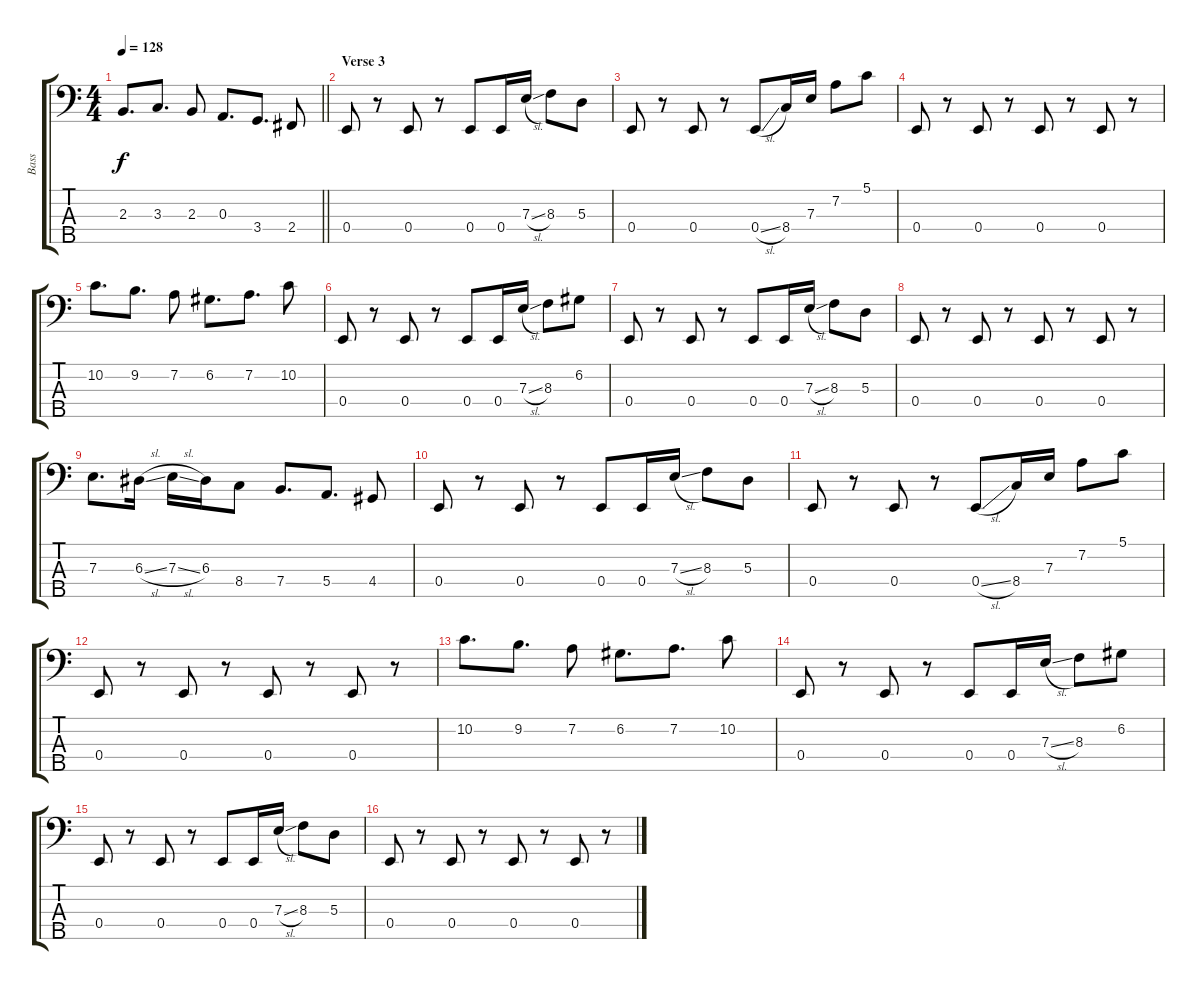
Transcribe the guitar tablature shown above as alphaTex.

\track ("Bass" "Bass") {instrument electricbassfinger}
\staff {score tabs}
\tuning (G2 D2 A1 E1 B0) {hide}
\ts (4 4)
\tempo 128
\clef f4
\barLineRight lightlight
\ks c
2.3.8{d dy f} 3.3.8{d} 2.3.8 0.3.8{d} 3.4.8{d} 2.4.8 |
\section ("" "Verse 3")
0.4.8 r.8 0.4.8 r.8 0.4.8 0.4.16 7.3{sl}.16 8.3.8 5.3.8 |
0.4.8 r.8 0.4.8 r.8 0.4{sl}.8 8.4.16 7.3.16 7.2.8 5.1.8 |
0.4.8 r.8 0.4.8 r.8 0.4.8 r.8 0.4.8 r.8 |
10.2.8{d} 9.2.8{d} 7.2.8 6.2.8{d} 7.2.8{d} 10.2.8 |
0.4.8 r.8 0.4.8 r.8 0.4.8 0.4.16 7.3{sl}.16 8.3.8 6.2.8 |
0.4.8 r.8 0.4.8 r.8 0.4.8 0.4.16 7.3{sl}.16 8.3.8 5.3.8 |
0.4.8 r.8 0.4.8 r.8 0.4.8 r.8 0.4.8 r.8 |
7.3.8{d} 6.3{sl}.16 7.3{sl}.16 6.3.16 8.4.8 7.4.8{d} 5.4.8{d} 4.4.8 |
0.4.8 r.8 0.4.8 r.8 0.4.8 0.4.16 7.3{sl}.16 8.3.8 5.3.8 |
0.4.8 r.8 0.4.8 r.8 0.4{sl}.8 8.4.16 7.3.16 7.2.8 5.1.8 |
0.4.8 r.8 0.4.8 r.8 0.4.8 r.8 0.4.8 r.8 |
10.2.8{d} 9.2.8{d} 7.2.8 6.2.8{d} 7.2.8{d} 10.2.8 |
0.4.8 r.8 0.4.8 r.8 0.4.8 0.4.16 7.3{sl}.16 8.3.8 6.2.8 |
0.4.8 r.8 0.4.8 r.8 0.4.8 0.4.16 7.3{sl}.16 8.3.8 5.3.8 |
0.4.8 r.8 0.4.8 r.8 0.4.8 r.8 0.4.8 r.8
